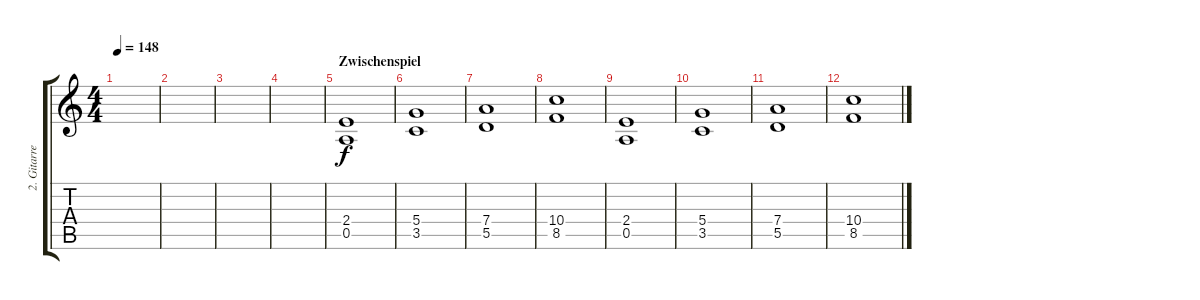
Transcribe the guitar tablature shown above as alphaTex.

\track ("2. Gitarre" "2. Gitarre") {instrument overdrivenguitar}
\staff {score tabs}
\tuning (E4 B3 G3 D3 A2 E2) {hide}
\ts (4 4)
\tempo 148
\clef g2
\ks c
|
|
|
|
\section ("" "Zwischenspiel")
(2.4 0.5).1{volume 8} |
(5.4 3.5).1 |
(7.4 5.5).1 |
(10.4 8.5).1 |
(2.4 0.5).1 |
(5.4 3.5).1 |
(7.4 5.5).1 |
(10.4 8.5).1
